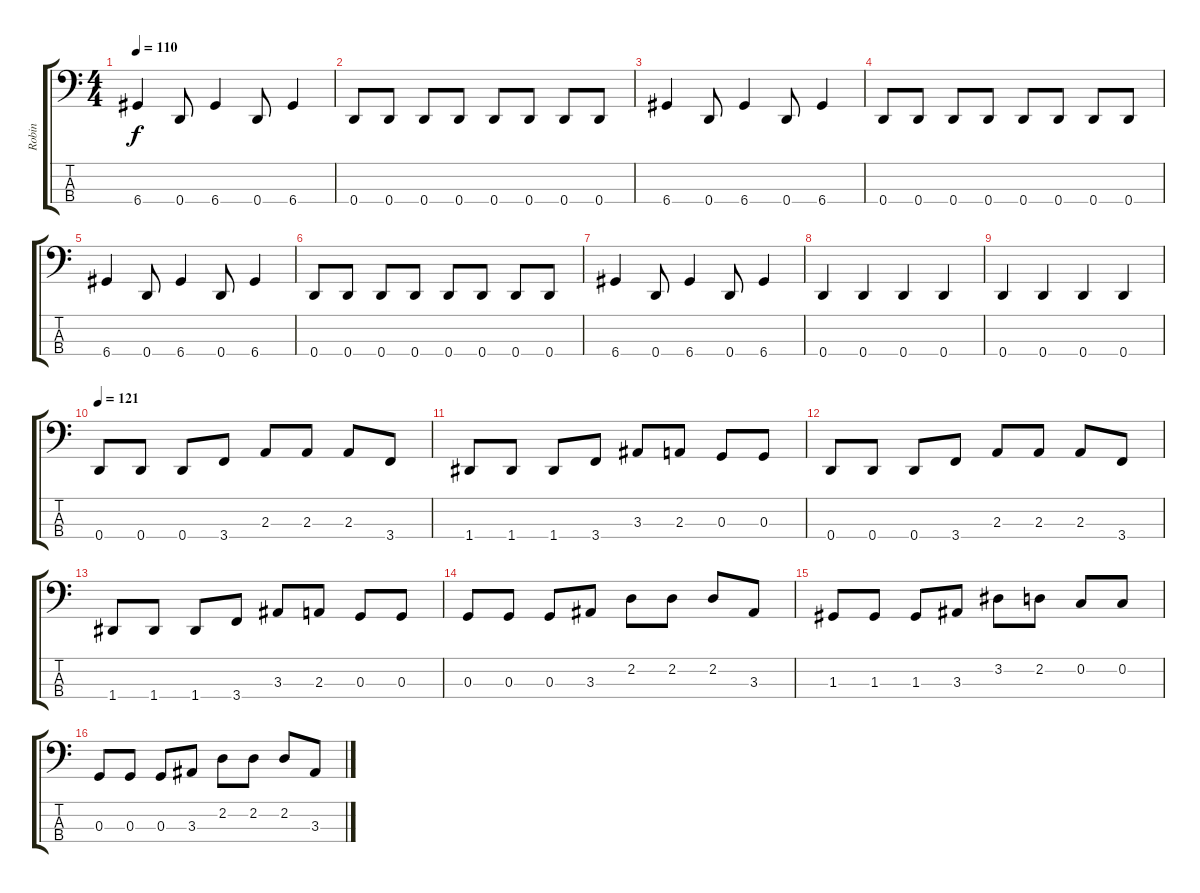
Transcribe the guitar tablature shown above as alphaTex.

\track ("Robin" "Robin") {instrument electricbasspick}
\staff {score tabs}
\tuning (F2 C2 G1 D1) {hide}
\ts (4 4)
\tempo 110
\clef f4
\ks c
6.4.4{dy f} 0.4.8 6.4.4 0.4.8 6.4.4 |
0.4.8 0.4.8 0.4.8 0.4.8 0.4.8 0.4.8 0.4.8 0.4.8 |
6.4.4 0.4.8 6.4.4 0.4.8 6.4.4 |
0.4.8 0.4.8 0.4.8 0.4.8 0.4.8 0.4.8 0.4.8 0.4.8 |
6.4.4 0.4.8 6.4.4 0.4.8 6.4.4 |
0.4.8 0.4.8 0.4.8 0.4.8 0.4.8 0.4.8 0.4.8 0.4.8 |
6.4.4 0.4.8 6.4.4 0.4.8 6.4.4 |
0.4.4 0.4.4 0.4.4 0.4.4 |
0.4.4 0.4.4 0.4.4 0.4.4 |
\tempo 121
0.4.8 0.4.8 0.4.8 3.4.8 2.3.8 2.3.8 2.3.8 3.4.8 |
1.4.8 1.4.8 1.4.8 3.4.8 3.3.8 2.3.8 0.3.8 0.3.8 |
0.4.8 0.4.8 0.4.8 3.4.8 2.3.8 2.3.8 2.3.8 3.4.8 |
1.4.8 1.4.8 1.4.8 3.4.8 3.3.8 2.3.8 0.3.8 0.3.8 |
0.3.8 0.3.8 0.3.8 3.3.8 2.2.8 2.2.8 2.2.8 3.3.8 |
1.3.8 1.3.8 1.3.8 3.3.8 3.2.8 2.2.8 0.2.8 0.2.8 |
0.3.8 0.3.8 0.3.8 3.3.8 2.2.8 2.2.8 2.2.8 3.3.8
